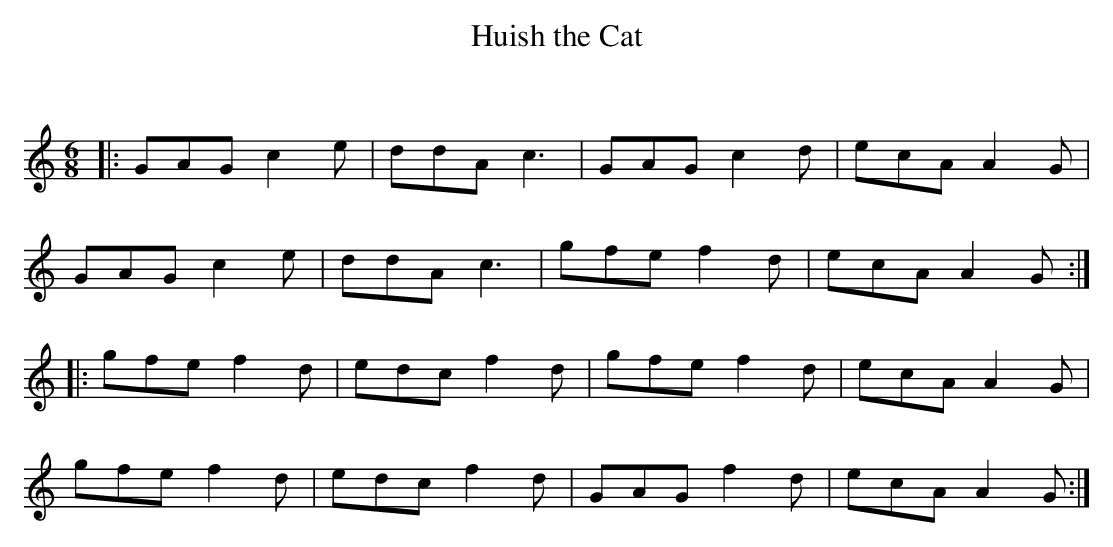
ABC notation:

X:1
T: Huish the Cat
C:
Q:180
K:C
M:6/8
L:1/16
|:G2A2G2 c4e2|d2d2A2 c6|G2A2G2 c4d2|e2c2A2 A4G2|
G2A2G2 c4e2|d2d2A2 c6|g2f2e2 f4d2|e2c2A2 A4G2:|
|:g2f2e2 f4d2|e2d2c2 f4d2|g2f2e2 f4d2|e2c2A2 A4G2|
g2f2e2 f4d2|e2d2c2 f4d2|G2A2G2 f4d2|e2c2A2 A4G2:|
